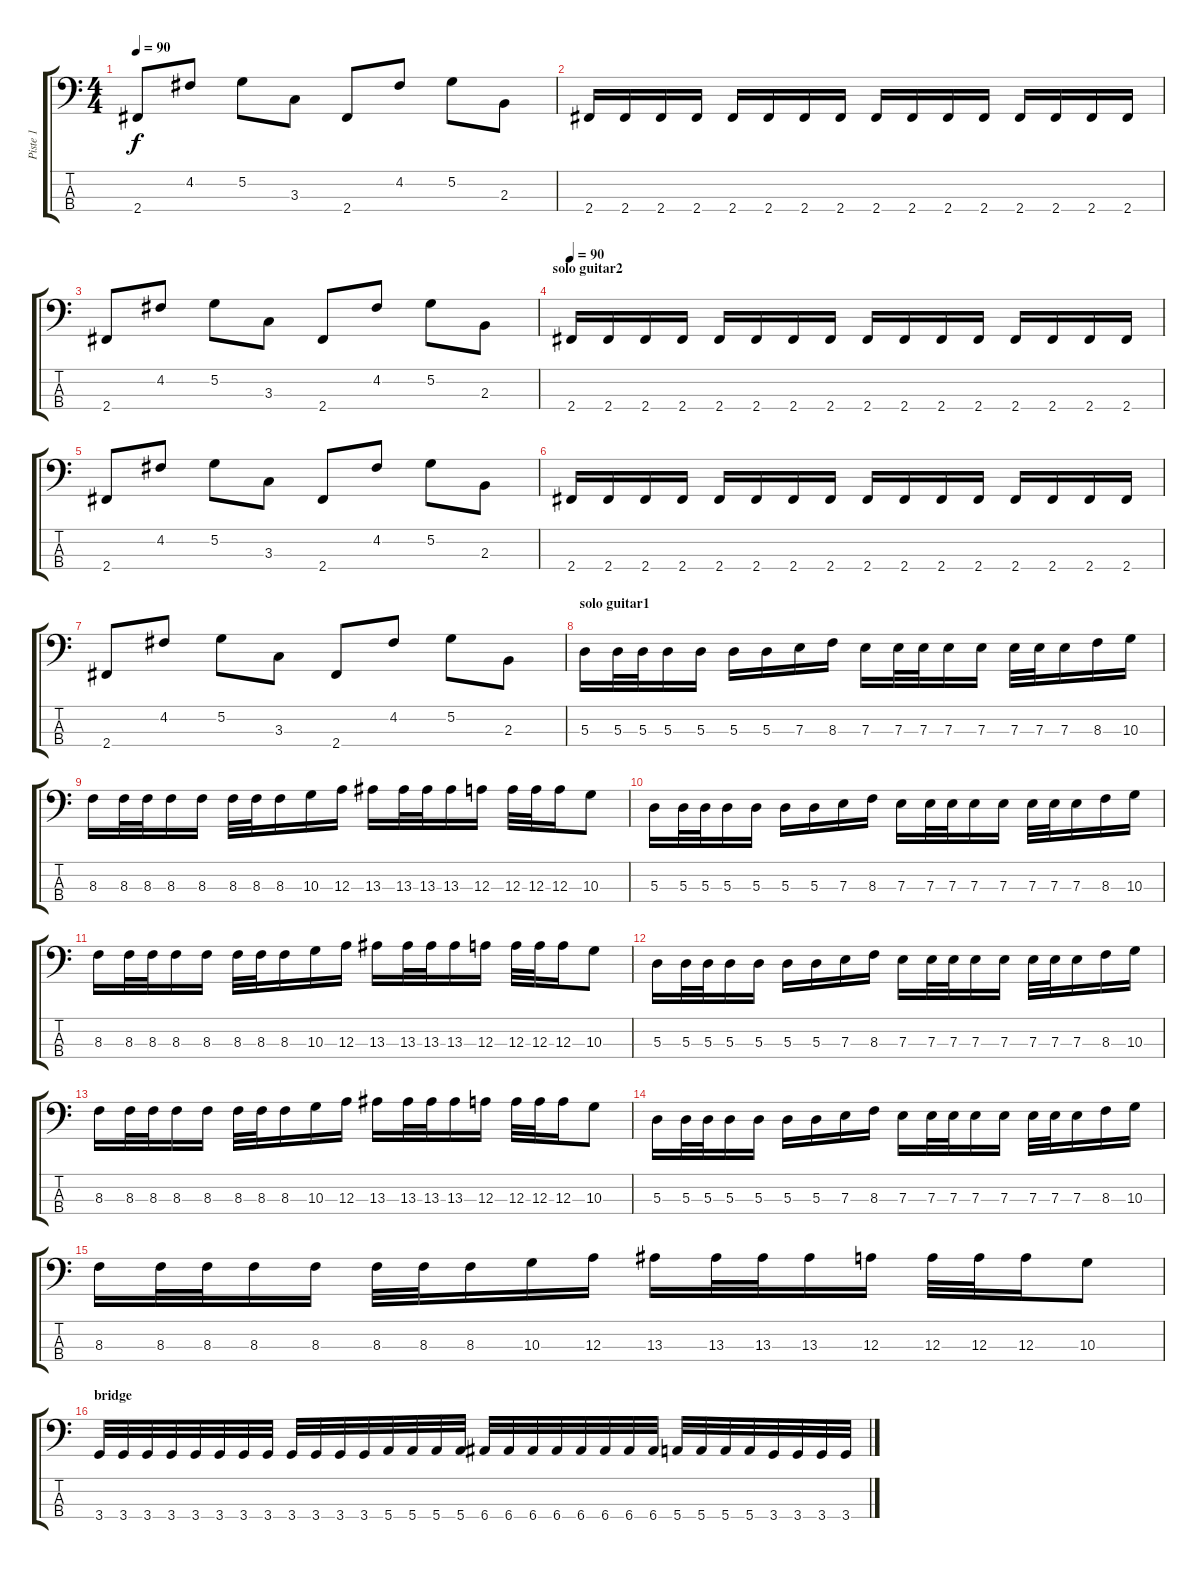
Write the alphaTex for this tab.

\track ("Piste 1" "Piste 1") {instrument electricbassfinger}
\staff {score tabs}
\tuning (G2 D2 A1 E1) {hide}
\ts (4 4)
\tempo 90
\clef f4
\ks c
2.4.8{dy f} 4.2.8 5.2.8 3.3.8 2.4.8 4.2.8 5.2.8 2.3.8 |
2.4.16 2.4.16 2.4.16 2.4.16 2.4.16 2.4.16 2.4.16 2.4.16 2.4.16 2.4.16 2.4.16 2.4.16 2.4.16 2.4.16 2.4.16 2.4.16 |
2.4.8 4.2.8 5.2.8 3.3.8 2.4.8 4.2.8 5.2.8 2.3.8 |
\section ("" "solo guitar2")
\tempo 90
2.4.16 2.4.16 2.4.16 2.4.16 2.4.16 2.4.16 2.4.16 2.4.16 2.4.16 2.4.16 2.4.16 2.4.16 2.4.16 2.4.16 2.4.16 2.4.16 |
2.4.8 4.2.8 5.2.8 3.3.8 2.4.8 4.2.8 5.2.8 2.3.8 |
2.4.16 2.4.16 2.4.16 2.4.16 2.4.16 2.4.16 2.4.16 2.4.16 2.4.16 2.4.16 2.4.16 2.4.16 2.4.16 2.4.16 2.4.16 2.4.16 |
2.4.8 4.2.8 5.2.8 3.3.8 2.4.8 4.2.8 5.2.8 2.3.8 |
\section ("" "solo guitar1")
5.3.16 5.3.32 5.3.32 5.3.16 5.3.16 5.3.16 5.3.16 7.3.16 8.3.16 7.3.16 7.3.32 7.3.32 7.3.16 7.3.16 7.3.32 7.3.32 7.3.16 8.3.16 10.3.16 |
8.3.16 8.3.32 8.3.32 8.3.16 8.3.16 8.3.32 8.3.32 8.3.16 10.3.16 12.3.16 13.3.16 13.3.32 13.3.32 13.3.16 12.3.16 12.3.32 12.3.32 12.3.16 10.3.8 |
5.3.16 5.3.32 5.3.32 5.3.16 5.3.16 5.3.16 5.3.16 7.3.16 8.3.16 7.3.16 7.3.32 7.3.32 7.3.16 7.3.16 7.3.32 7.3.32 7.3.16 8.3.16 10.3.16 |
8.3.16 8.3.32 8.3.32 8.3.16 8.3.16 8.3.32 8.3.32 8.3.16 10.3.16 12.3.16 13.3.16 13.3.32 13.3.32 13.3.16 12.3.16 12.3.32 12.3.32 12.3.16 10.3.8 |
5.3.16 5.3.32 5.3.32 5.3.16 5.3.16 5.3.16 5.3.16 7.3.16 8.3.16 7.3.16 7.3.32 7.3.32 7.3.16 7.3.16 7.3.32 7.3.32 7.3.16 8.3.16 10.3.16 |
8.3.16 8.3.32 8.3.32 8.3.16 8.3.16 8.3.32 8.3.32 8.3.16 10.3.16 12.3.16 13.3.16 13.3.32 13.3.32 13.3.16 12.3.16 12.3.32 12.3.32 12.3.16 10.3.8 |
5.3.16 5.3.32 5.3.32 5.3.16 5.3.16 5.3.16 5.3.16 7.3.16 8.3.16 7.3.16 7.3.32 7.3.32 7.3.16 7.3.16 7.3.32 7.3.32 7.3.16 8.3.16 10.3.16 |
8.3.16 8.3.32 8.3.32 8.3.16 8.3.16 8.3.32 8.3.32 8.3.16 10.3.16 12.3.16 13.3.16 13.3.32 13.3.32 13.3.16 12.3.16 12.3.32 12.3.32 12.3.16 10.3.8 |
\section ("" "bridge")
3.4.32 3.4.32 3.4.32 3.4.32 3.4.32 3.4.32 3.4.32 3.4.32 3.4.32 3.4.32 3.4.32 3.4.32 5.4.32 5.4.32 5.4.32 5.4.32 6.4.32 6.4.32 6.4.32 6.4.32 6.4.32 6.4.32 6.4.32 6.4.32 5.4.32 5.4.32 5.4.32 5.4.32 3.4.32 3.4.32 3.4.32 3.4.32
